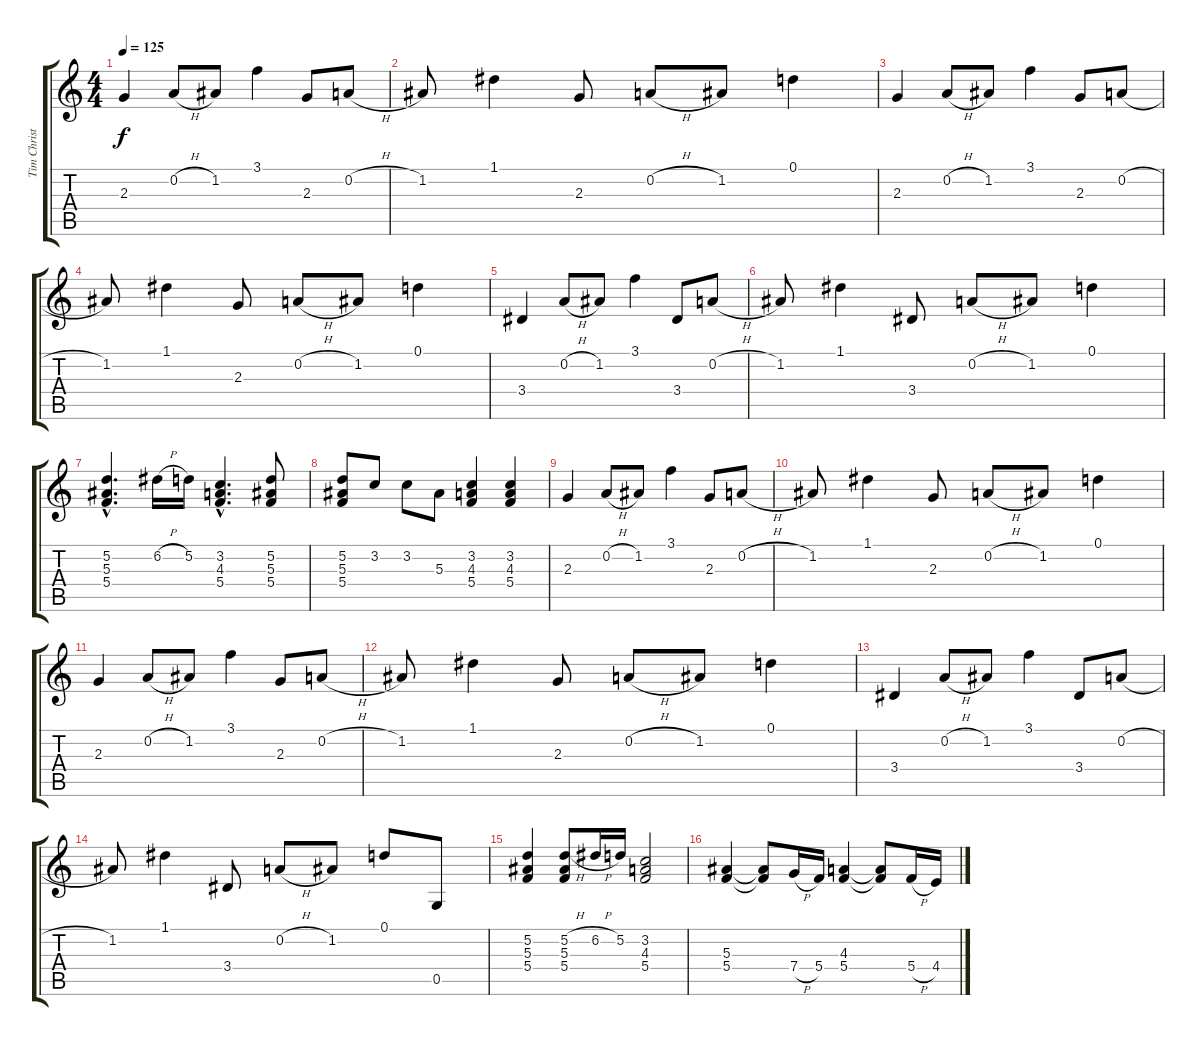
\track ("Tim Christensen - Guitar II" "Tim Christ") {instrument overdrivenguitar}
\staff {score tabs}
\tuning (D4 A3 F3 C3 G2 D2) {hide}
\ts (4 4)
\tempo 125
\clef g2
\ks c
2.3.4{dy f} 0.2{h}.8 1.2.8 3.1.4 2.3.8 0.2{h}.8 |
1.2.8 1.1.4 2.3.8 0.2{h}.8 1.2.8 0.1.4 |
2.3.4 0.2{h}.8 1.2.8 3.1.4 2.3.8 0.2{h}.8 |
1.2.8 1.1.4 2.3.8 0.2{h}.8 1.2.8 0.1.4 |
3.4.4 0.2{h}.8 1.2.8 3.1.4 3.4.8 0.2{h}.8 |
1.2.8 1.1.4 3.4.8 0.2{h}.8 1.2.8 0.1.4 |
(5.2{hac} 5.3{hac} 5.4{hac}).4{d} 6.2{h}.16 5.2.16 (3.2{hac} 4.3{hac} 5.4{hac}).4{d} (5.2 5.3 5.4).8 |
(5.2 5.3 5.4).8 3.2.8 3.2.8 5.3.8 (3.2 4.3 5.4).4 (3.2 4.3 5.4).4 |
2.3.4 0.2{h}.8 1.2.8 3.1.4 2.3.8 0.2{h}.8 |
1.2.8 1.1.4 2.3.8 0.2{h}.8 1.2.8 0.1.4 |
2.3.4 0.2{h}.8 1.2.8 3.1.4 2.3.8 0.2{h}.8 |
1.2.8 1.1.4 2.3.8 0.2{h}.8 1.2.8 0.1.4 |
3.4.4 0.2{h}.8 1.2.8 3.1.4 3.4.8 0.2{h}.8 |
1.2.8 1.1.4 3.4.8 0.2{h}.8 1.2.8 0.1.8 0.5.8 |
(5.2 5.3 5.4).4 (5.2{h} 5.3 5.4).8 6.2{h}.16 5.2.16 (3.2 4.3 5.4).2 |
(5.3 5.4).4 (5.3{t} 5.4{t}).8 7.4{h}.16 5.4.16 (4.3 5.4).4 (4.3{t} 5.4{t}).8 5.4{h}.16 4.4.16
